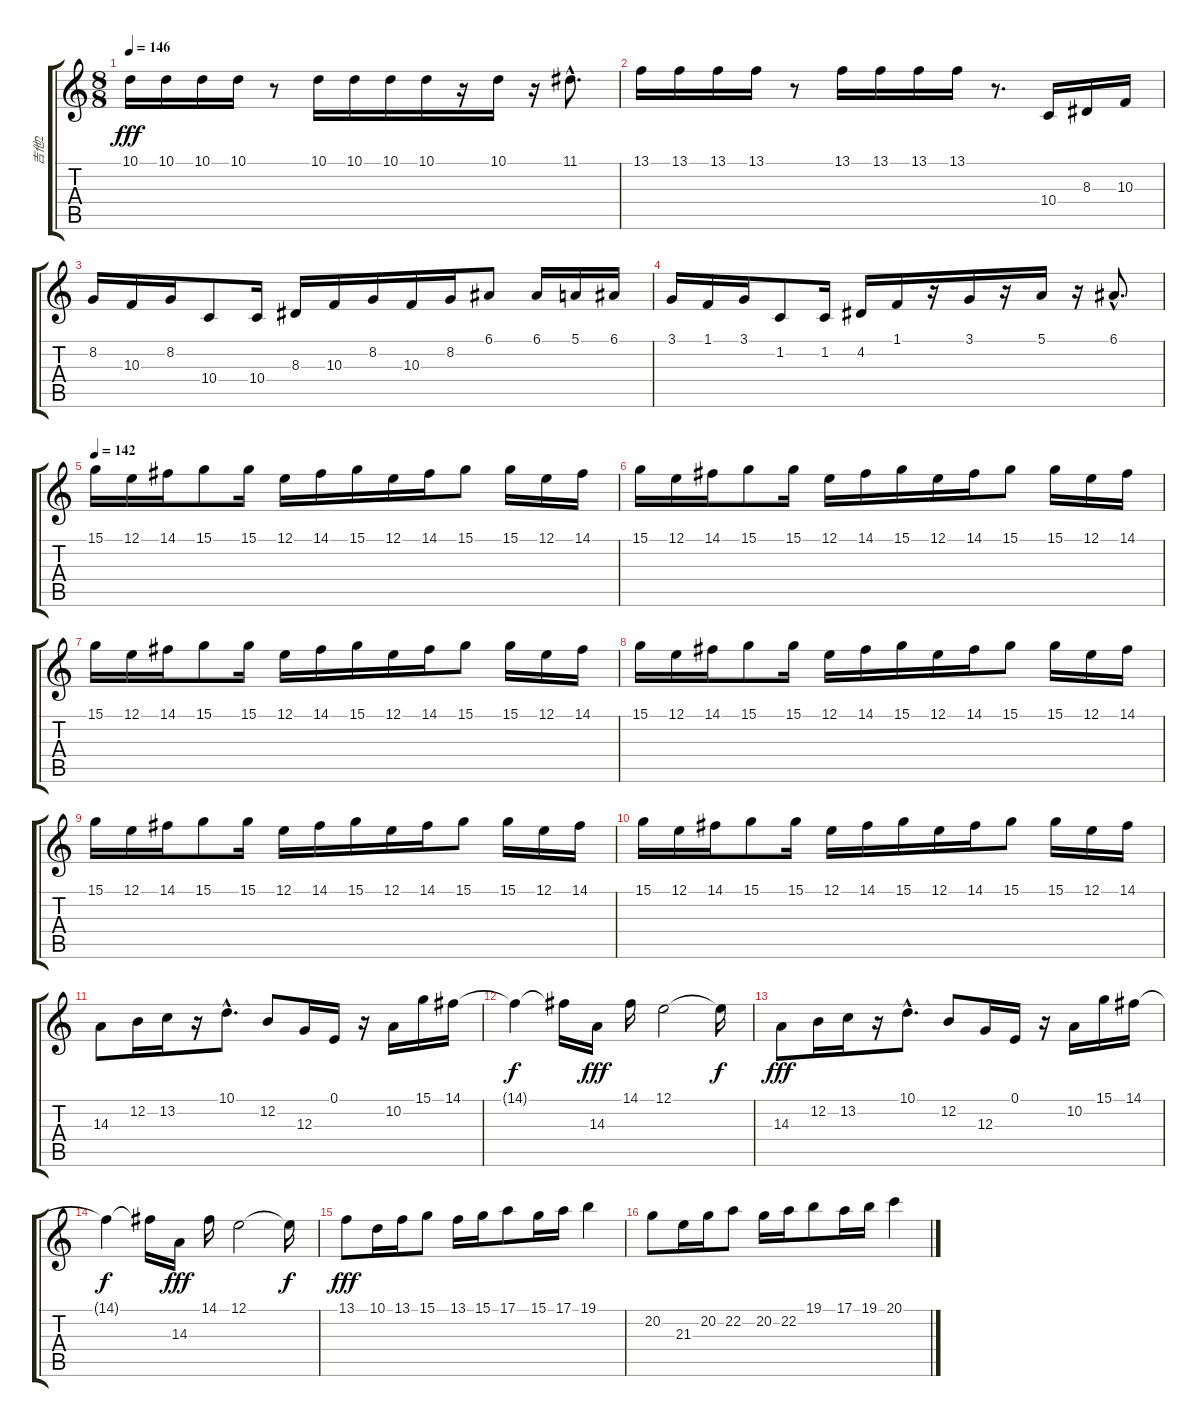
\track ("吉他2" "吉他2") {instrument stringensemble1}
\staff {score tabs}
\tuning (E4 B3 G3 D3 A2 E2) {hide}
\ts (8 8)
\tempo 146
\clef g2
\ks c
10.1.16{dy fff} 10.1.16 10.1.16 10.1.16 r.8 10.1.16 10.1.16 10.1.16 10.1.16 r.16 10.1.16 r.16 11.1{hac}.8{d} |
13.1.16 13.1.16 13.1.16 13.1.16 r.8 13.1.16 13.1.16 13.1.16 13.1.16 r.8{d} 10.4.16 8.3.16 10.3.16 |
8.2.16 10.3.16 8.2.16 10.4.8 10.4.16 8.3.16 10.3.16 8.2.16 10.3.16 8.2.16 6.1.8 6.1.16 5.1.16 6.1.16 |
3.1.16 1.1.16 3.1.16 1.2.8 1.2.16 4.2.16 1.1.16 r.16 3.1.16 r.16 5.1.16 r.16 6.1{hac}.8{d} |
\tempo 142
15.1.16 12.1.16 14.1.16 15.1.8 15.1.16 12.1.16 14.1.16 15.1.16 12.1.16 14.1.16 15.1.8 15.1.16 12.1.16 14.1.16 |
15.1.16 12.1.16 14.1.16 15.1.8 15.1.16 12.1.16 14.1.16 15.1.16 12.1.16 14.1.16 15.1.8 15.1.16 12.1.16 14.1.16 |
15.1.16 12.1.16 14.1.16 15.1.8 15.1.16 12.1.16 14.1.16 15.1.16 12.1.16 14.1.16 15.1.8 15.1.16 12.1.16 14.1.16 |
15.1.16 12.1.16 14.1.16 15.1.8 15.1.16 12.1.16 14.1.16 15.1.16 12.1.16 14.1.16 15.1.8 15.1.16 12.1.16 14.1.16 |
15.1.16 12.1.16 14.1.16 15.1.8 15.1.16 12.1.16 14.1.16 15.1.16 12.1.16 14.1.16 15.1.8 15.1.16 12.1.16 14.1.16 |
15.1.16 12.1.16 14.1.16 15.1.8 15.1.16 12.1.16 14.1.16 15.1.16 12.1.16 14.1.16 15.1.8 15.1.16 12.1.16 14.1.16 |
14.3.8 12.2.16 13.2.16 r.16 10.1{hac}.8{d} 12.2.8 12.3.16 0.1.16 r.16 10.2.16 15.1.16 14.1.16 |
14.1{t}.4{dy f} 14.1{t}.16 14.3.16{dy fff} 14.1.16 12.1.2 12.1{t}.16{dy f} |
14.3.8{dy fff} 12.2.16 13.2.16 r.16 10.1{hac}.8{d} 12.2.8 12.3.16 0.1.16 r.16 10.2.16 15.1.16 14.1.16 |
14.1{t}.4{dy f} 14.1{t}.16 14.3.16{dy fff} 14.1.16 12.1.2 12.1{t}.16{dy f} |
13.1.8{dy fff} 10.1.16 13.1.16 15.1.8 13.1.16 15.1.16 17.1.8 15.1.16 17.1.16 19.1.4 |
20.2.8 21.3.16 20.2.16 22.2.8 20.2.16 22.2.16 19.1.8 17.1.16 19.1.16 20.1.4
